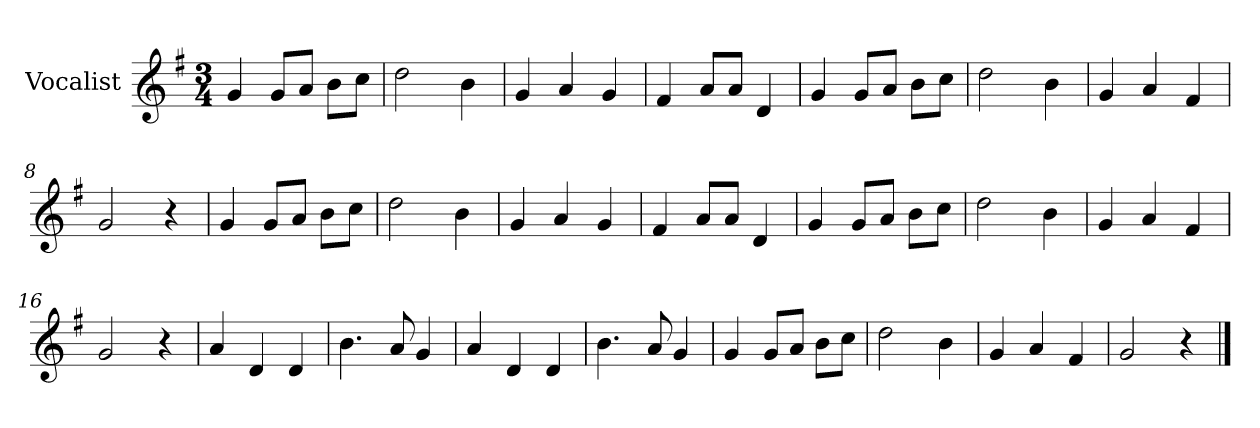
**kern
*part1
*staff1
*I"Vocalist
*k[f#]
*G:
*M3/4
=1
4g
8gL
8aJ
8bL
8ccJ
=2
2dd
4b
=3
4g
4a
4g
=4
4f#
8aL
8aJ
4d
=5
4g
8gL
8aJ
8bL
8ccJ
=6
2dd
4b
=7
4g
4a
4f#
=8
2g
4r
=9
4g
8gL
8aJ
8bL
8ccJ
=10
2dd
4b
=11
4g
4a
4g
=12
4f#
8aL
8aJ
4d
=13
4g
8gL
8aJ
8bL
8ccJ
=14
2dd
4b
=15
4g
4a
4f#
=16
2g
4r
=17
4a
4d
4d
=18
4.b
8a
4g
=19
4a
4d
4d
=20
4.b
8a
4g
=21
4g
8gL
8aJ
8bL
8ccJ
=22
2dd
4b
=23
4g
4a
4f#
=24
2g
4r
==
*-
